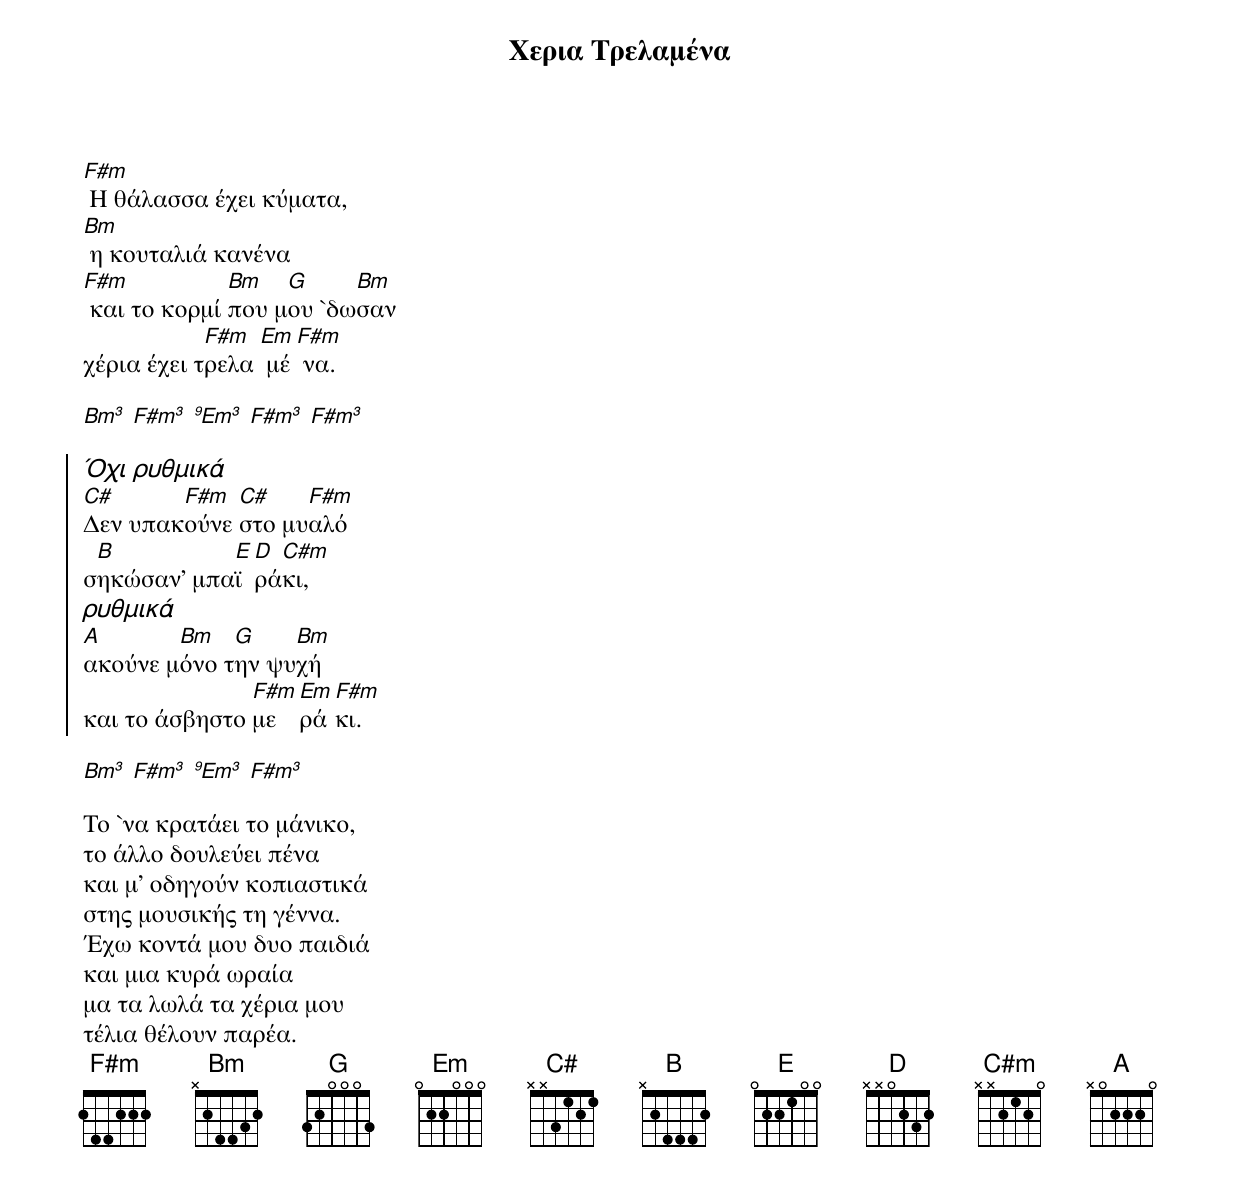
{title: Χερια Τρελαμένα}
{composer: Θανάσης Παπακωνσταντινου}
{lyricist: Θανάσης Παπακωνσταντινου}
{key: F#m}
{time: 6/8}

{define A# display Bb}

{start_of_verse}
[F#m] Η θάλασσα έχει κύματα,
[Bm] η κουταλιά κανένα
[F#m] και το κορμί [Bm]που μ[G]ου `δω[Bm]σαν
χέρια έχει τ[F#m]ρελα [Em] μέ [F#m] να.
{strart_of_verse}

{start_of_bridge}
[Bm³] [F#m³] [⁹Em³] [F#m³] [F#m³]
{end_of_bridge}

{start_of_chorus}
{ci: Όχι ρυθμικά}
[C#]Δεν υπακ[F#m]ούνε [C#]στο μυ[F#m]αλό
σ[B]ηκώσαν’ μπα[E]ϊ[D]ρά[C#m]κι,
{ci: ρυθμικά}
[A]ακούνε μ[Bm]όνο τ[G]ην ψυ[Bm]χή
και το άσβηστο [F#m]με[Em]ρά[F#m]κι.
{start_of_chorus}

{start_of_bridge}
[Bm³] [F#m³] [⁹Em³] [F#m³]
{end_of_bridge}

{start_of_verse}
Το `να κρατάει το μάνικο,
το άλλο δουλεύει πένα
και μ’ οδηγούν κοπιαστικά
στης μουσικής τη γέννα.
Έχω κοντά μου δυο παιδιά
και μια κυρά ωραία
μα τα λωλά τα χέρια μου
τέλια θέλουν παρέα.
{end_of_verse}
